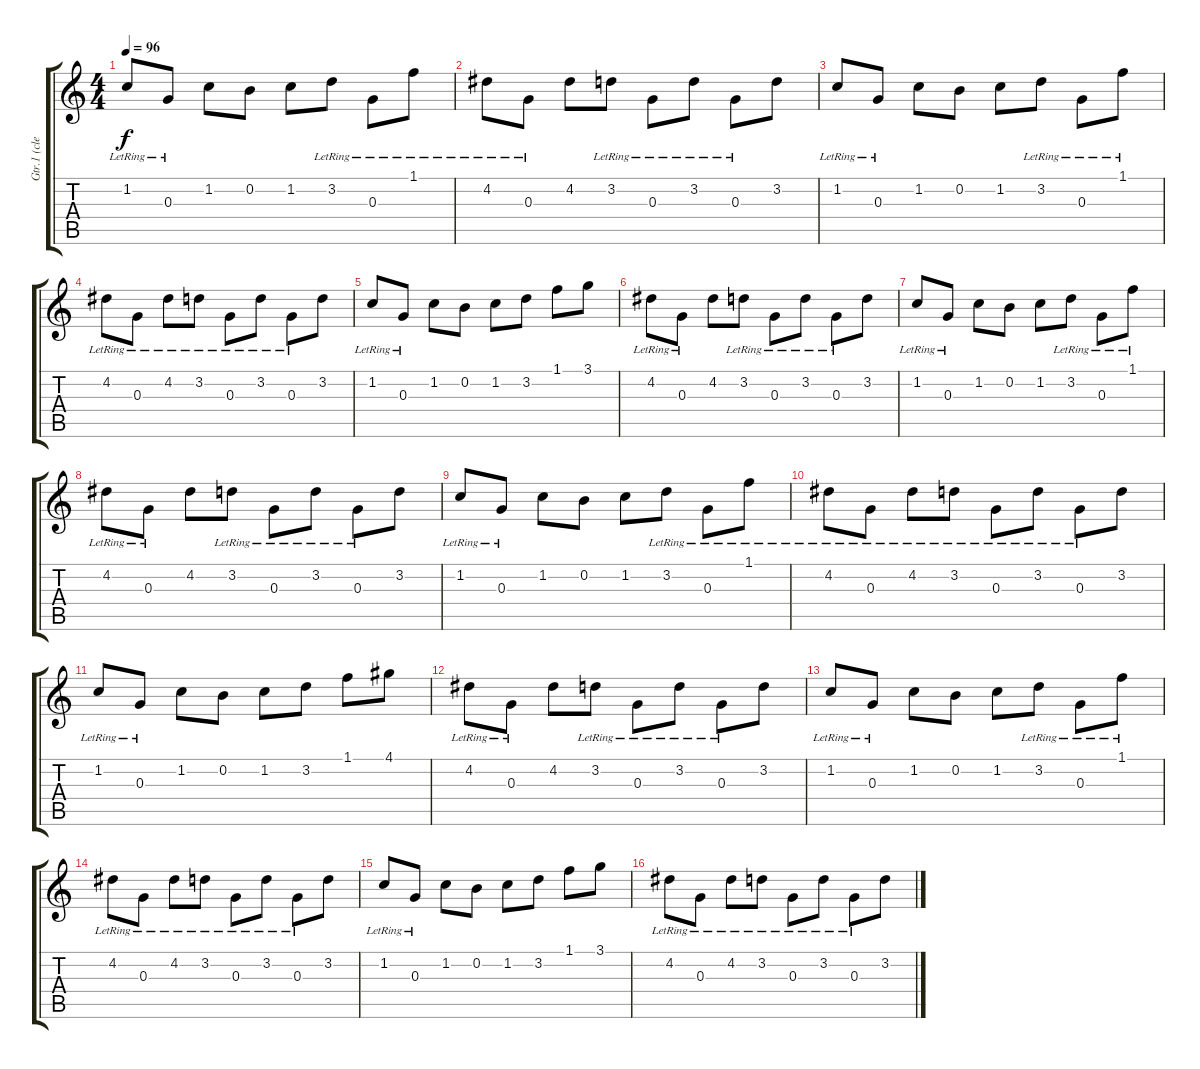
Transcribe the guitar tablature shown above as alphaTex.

\track ("Gtr.1 (clean + reverb)" "Gtr.1 (cle") {instrument electricguitarjazz}
\staff {score tabs}
\tuning (E4 B3 G3 D3 A2 E2) {hide}
\ts (4 4)
\tempo 96
\clef g2
\ks c
1.2{lr}.8{dy f} 0.3{lr}.8 1.2.8 0.2.8 1.2.8 3.2{lr}.8 0.3{lr}.8 1.1{lr}.8 |
4.2{lr}.8 0.3{lr}.8 4.2.8 3.2{lr}.8 0.3{lr}.8 3.2{lr}.8 0.3{lr}.8 3.2.8 |
1.2{lr}.8 0.3{lr}.8 1.2.8 0.2.8 1.2.8 3.2{lr}.8 0.3{lr}.8 1.1{lr}.8 |
4.2{lr}.8 0.3{lr}.8 4.2{lr}.8 3.2{lr}.8 0.3{lr}.8 3.2{lr}.8 0.3{lr}.8 3.2.8 |
1.2{lr}.8 0.3{lr}.8 1.2.8 0.2.8 1.2.8 3.2.8 1.1.8 3.1.8 |
4.2{lr}.8 0.3{lr}.8 4.2.8 3.2{lr}.8 0.3{lr}.8 3.2{lr}.8 0.3{lr}.8 3.2.8 |
1.2{lr}.8 0.3{lr}.8 1.2.8 0.2.8 1.2.8 3.2{lr}.8 0.3{lr}.8 1.1{lr}.8 |
4.2{lr}.8 0.3{lr}.8 4.2.8 3.2{lr}.8 0.3{lr}.8 3.2{lr}.8 0.3{lr}.8 3.2.8 |
1.2{lr}.8 0.3{lr}.8 1.2.8 0.2.8 1.2.8 3.2{lr}.8 0.3{lr}.8 1.1{lr}.8 |
4.2{lr}.8 0.3{lr}.8 4.2{lr}.8 3.2{lr}.8 0.3{lr}.8 3.2{lr}.8 0.3{lr}.8 3.2.8 |
1.2{lr}.8 0.3{lr}.8 1.2.8 0.2.8 1.2.8 3.2.8 1.1.8 4.1.8 |
4.2{lr}.8 0.3{lr}.8 4.2.8 3.2{lr}.8 0.3{lr}.8 3.2{lr}.8 0.3{lr}.8 3.2.8 |
1.2{lr}.8 0.3{lr}.8 1.2.8 0.2.8 1.2.8 3.2{lr}.8 0.3{lr}.8 1.1{lr}.8 |
4.2{lr}.8 0.3{lr}.8 4.2{lr}.8 3.2{lr}.8 0.3{lr}.8 3.2{lr}.8 0.3{lr}.8 3.2.8 |
1.2{lr}.8 0.3{lr}.8 1.2.8 0.2.8 1.2.8 3.2.8 1.1.8 3.1.8 |
4.2{lr}.8 0.3{lr}.8 4.2{lr}.8 3.2{lr}.8 0.3{lr}.8 3.2{lr}.8 0.3{lr}.8 3.2.8
